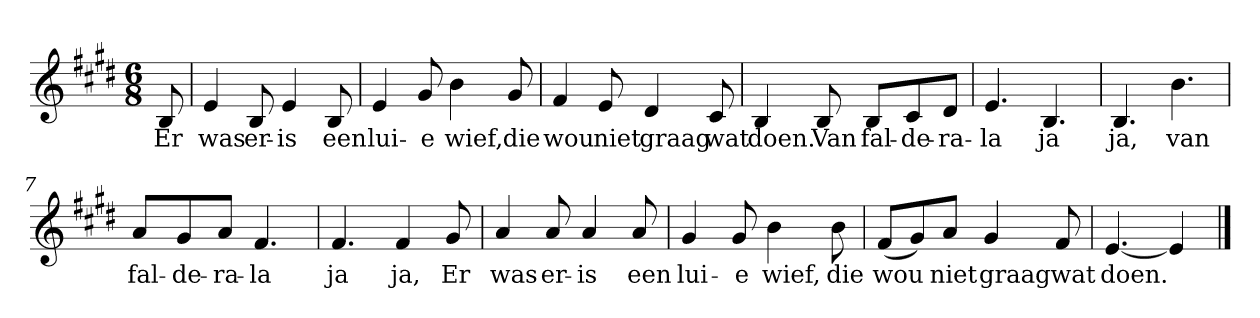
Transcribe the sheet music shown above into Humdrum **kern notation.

**kern	**text
*part1	*part1
*staff1	*staff1
*clefG2	*
*k[f#c#g#d#]	*
*E:	*
*M6/8	*
*MM120	*
=	=
8B	Er
=1	=1
4e	was
8B	er-
4e	-is
8B	een
=2	=2
4e	lui-
8g#	-e
4b	wief,
8g#	die
=3	=3
4f#	wou
8e	niet
4d#	graag
8c#	wat
=4	=4
4B	doen.
8B	Van
8B/L	fal-
8c#/	-de-
8d#/J	-ra-
=5	=5
4.e	-la
4.B	ja
=6	=6
4.B	ja,
4.b	van
=7	=7
8a/L	fal-
8g#/	-de-
8a/J	-ra-
4.f#	-la
=8	=8
4.f#	ja
4f#	ja,
8g#	Er
=9	=9
4a	was
8a	er-
4a	-is
8a	een
=10	=10
4g#	lui-
8g#	-e
4b	wief,
8b	die
=11	=11
(8f#/L	wou
8g#/)	.
8a/J	niet
4g#	graag
8f#	wat
=12	=12
[4.e	doen.
4e]	.
==	==
*-	*-
